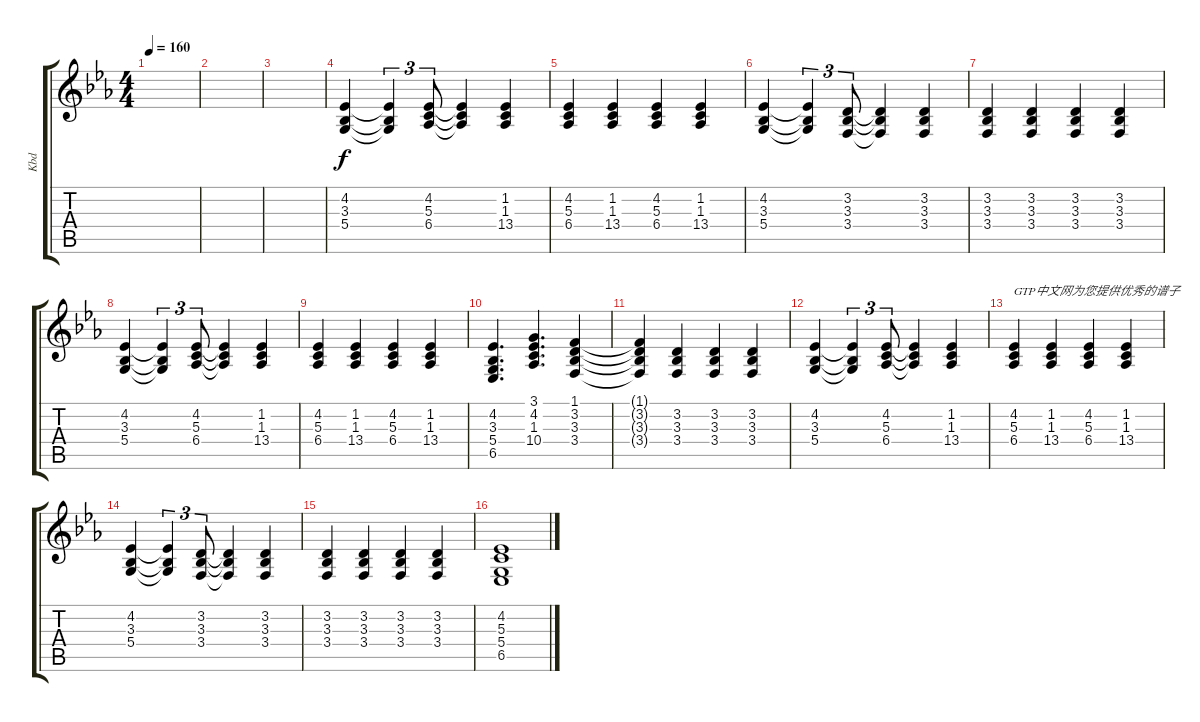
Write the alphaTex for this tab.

\track ("Kbd" "Kbd") {instrument pad2warm}
\staff {score tabs}
\tuning (E4 B3 G3 D3 A2 E2) {hide}
\ts (4 4)
\tempo 160
\clef g2
\ks eb
|
|
|
(4.2 3.3 5.4).4{volume 7 instrument acousticgrandpiano} (4.2{t} 3.3{t} 5.4{t}).4{tu (3 2)} (4.2 5.3 6.4).8{tu (3 2)} (4.2{t} 5.3{t} 6.4{t}).4 (1.2 1.3 13.4).4 |
(4.2 5.3 6.4).4 (1.2 1.3 13.4).4 (4.2 5.3 6.4).4 (1.2 1.3 13.4).4 |
(4.2 3.3 5.4).4 (4.2{t} 3.3{t} 5.4{t}).4{tu (3 2)} (3.2 3.3 3.4).8{tu (3 2)} (3.2{t} 3.3{t} 3.4{t}).4 (3.2 3.3 3.4).4 |
(3.2 3.3 3.4).4 (3.2 3.3 3.4).4 (3.2 3.3 3.4).4 (3.2 3.3 3.4).4 |
(4.2 3.3 5.4).4 (4.2{t} 3.3{t} 5.4{t}).4{tu (3 2)} (4.2 5.3 6.4).8{tu (3 2)} (4.2{t} 5.3{t} 6.4{t}).4 (1.2 1.3 13.4).4 |
(4.2 5.3 6.4).4 (1.2 1.3 13.4).4 (4.2 5.3 6.4).4 (1.2 1.3 13.4).4 |
(4.2 3.3 5.4 6.5).4{d} (3.1 4.2 1.3 10.4).4{d} (1.1 3.2 3.3 3.4).4 |
(1.1{t} 3.2{t} 3.3{t} 3.4{t}).4 (3.2 3.3 3.4).4 (3.2 3.3 3.4).4 (3.2 3.3 3.4).4 |
(4.2 3.3 5.4).4 (4.2{t} 3.3{t} 5.4{t}).4{tu (3 2)} (4.2 5.3 6.4).8{tu (3 2)} (4.2{t} 5.3{t} 6.4{t}).4 (1.2 1.3 13.4).4 |
(4.2 5.3 6.4).4{txt "GTP中文网为您提供优秀的谱子"} (1.2 1.3 13.4).4 (4.2 5.3 6.4).4 (1.2 1.3 13.4).4 |
(4.2 3.3 5.4).4 (4.2{t} 3.3{t} 5.4{t}).4{tu (3 2)} (3.2 3.3 3.4).8{tu (3 2)} (3.2{t} 3.3{t} 3.4{t}).4 (3.2 3.3 3.4).4 |
(3.2 3.3 3.4).4 (3.2 3.3 3.4).4 (3.2 3.3 3.4).4 (3.2 3.3 3.4).4 |
(4.2 5.3 5.4 6.5).1
